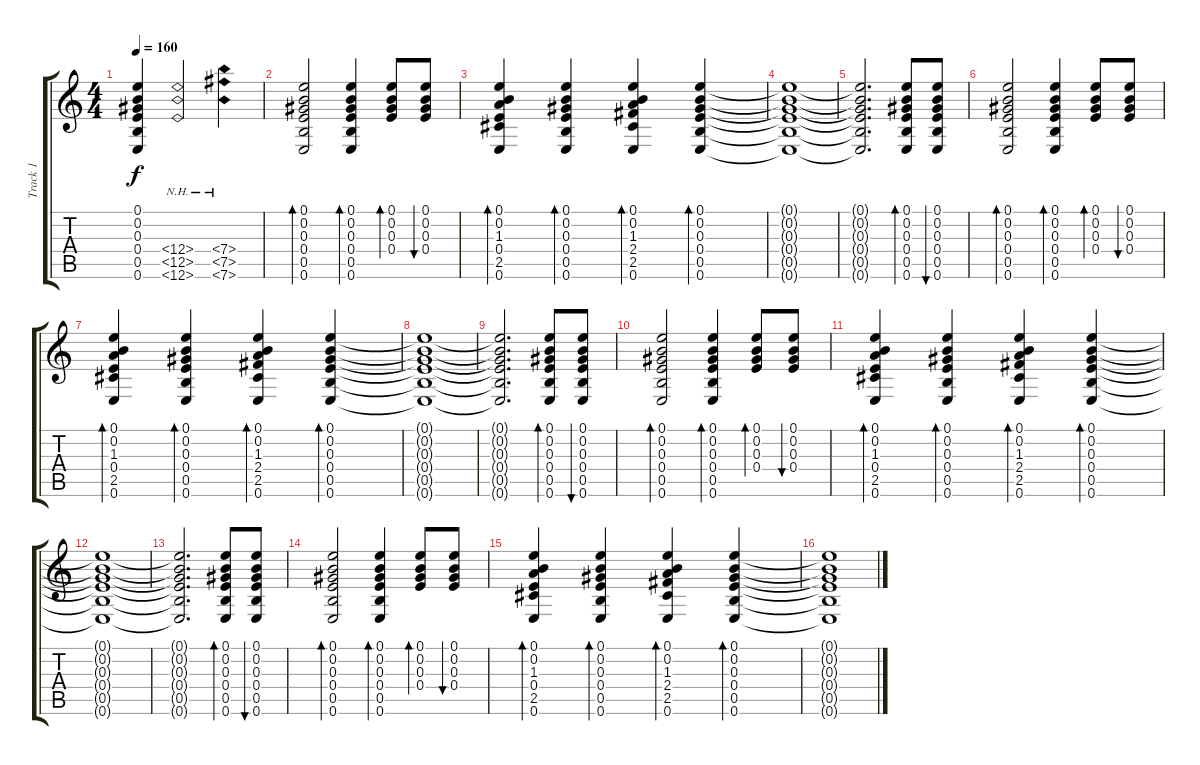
\track ("Track 1" "Track 1") {instrument acousticguitarsteel}
\staff {score tabs}
\tuning (E4 B3 Ab3 E3 B2 E2) {hide}
\ts (4 4)
\tempo 160
\clef g2
\ks c
(0.1{t} 0.2{t} 0.3{t} 0.4{t} 0.5{t} 0.6{t}).4{dy f} (12.4{nh} 12.5{nh} 12.6{nh}).2 (7.4{nh} 7.5{nh} 7.6{nh}).4 |
(0.1 0.2 0.3 0.4 0.5 0.6).2{bd 30} (0.1 0.2 0.3 0.4 0.5 0.6).4{bd 30} (0.1 0.2 0.3 0.4).8{bd 30} (0.1 0.2 0.3 0.4).8{bu 30} |
(0.1 0.2 1.3 0.4 2.5 0.6).4{bd 30} (0.1 0.2 0.3 0.4 0.5 0.6).4{bd 30} (0.1 0.2 1.3 2.4 2.5 0.6).4{bd 30} (0.1 0.2 0.3 0.4 0.5 0.6).4{bd 30} |
(0.1{t} 0.2{t} 0.3{t} 0.4{t} 0.5{t} 0.6{t}).1 |
(0.1{t} 0.2{t} 0.3{t} 0.4{t} 0.5{t} 0.6{t}).2{d} (0.1 0.2 0.3 0.4 0.5 0.6).8{bd 30} (0.1 0.2 0.3 0.4 0.5 0.6).8{bu 30} |
(0.1 0.2 0.3 0.4 0.5 0.6).2{bd 30} (0.1 0.2 0.3 0.4 0.5 0.6).4{bd 30} (0.1 0.2 0.3 0.4).8{bd 30} (0.1 0.2 0.3 0.4).8{bu 30} |
(0.1 0.2 1.3 0.4 2.5 0.6).4{bd 30} (0.1 0.2 0.3 0.4 0.5 0.6).4{bd 30} (0.1 0.2 1.3 2.4 2.5 0.6).4{bd 30} (0.1 0.2 0.3 0.4 0.5 0.6).4{bd 30} |
(0.1{t} 0.2{t} 0.3{t} 0.4{t} 0.5{t} 0.6{t}).1 |
(0.1{t} 0.2{t} 0.3{t} 0.4{t} 0.5{t} 0.6{t}).2{d} (0.1 0.2 0.3 0.4 0.5 0.6).8{bd 30} (0.1 0.2 0.3 0.4 0.5 0.6).8{bu 30} |
(0.1 0.2 0.3 0.4 0.5 0.6).2{bd 30} (0.1 0.2 0.3 0.4 0.5 0.6).4{bd 30} (0.1 0.2 0.3 0.4).8{bd 30} (0.1 0.2 0.3 0.4).8{bu 30} |
(0.1 0.2 1.3 0.4 2.5 0.6).4{bd 30} (0.1 0.2 0.3 0.4 0.5 0.6).4{bd 30} (0.1 0.2 1.3 2.4 2.5 0.6).4{bd 30} (0.1 0.2 0.3 0.4 0.5 0.6).4{bd 30} |
(0.1{t} 0.2{t} 0.3{t} 0.4{t} 0.5{t} 0.6{t}).1 |
(0.1{t} 0.2{t} 0.3{t} 0.4{t} 0.5{t} 0.6{t}).2{d} (0.1 0.2 0.3 0.4 0.5 0.6).8{bd 30} (0.1 0.2 0.3 0.4 0.5 0.6).8{bu 30} |
(0.1 0.2 0.3 0.4 0.5 0.6).2{bd 30} (0.1 0.2 0.3 0.4 0.5 0.6).4{bd 30} (0.1 0.2 0.3 0.4).8{bd 30} (0.1 0.2 0.3 0.4).8{bu 30} |
(0.1 0.2 1.3 0.4 2.5 0.6).4{bd 30} (0.1 0.2 0.3 0.4 0.5 0.6).4{bd 30} (0.1 0.2 1.3 2.4 2.5 0.6).4{bd 30} (0.1 0.2 0.3 0.4 0.5 0.6).4{bd 30} |
(0.1{t} 0.2{t} 0.3{t} 0.4{t} 0.5{t} 0.6{t}).1
